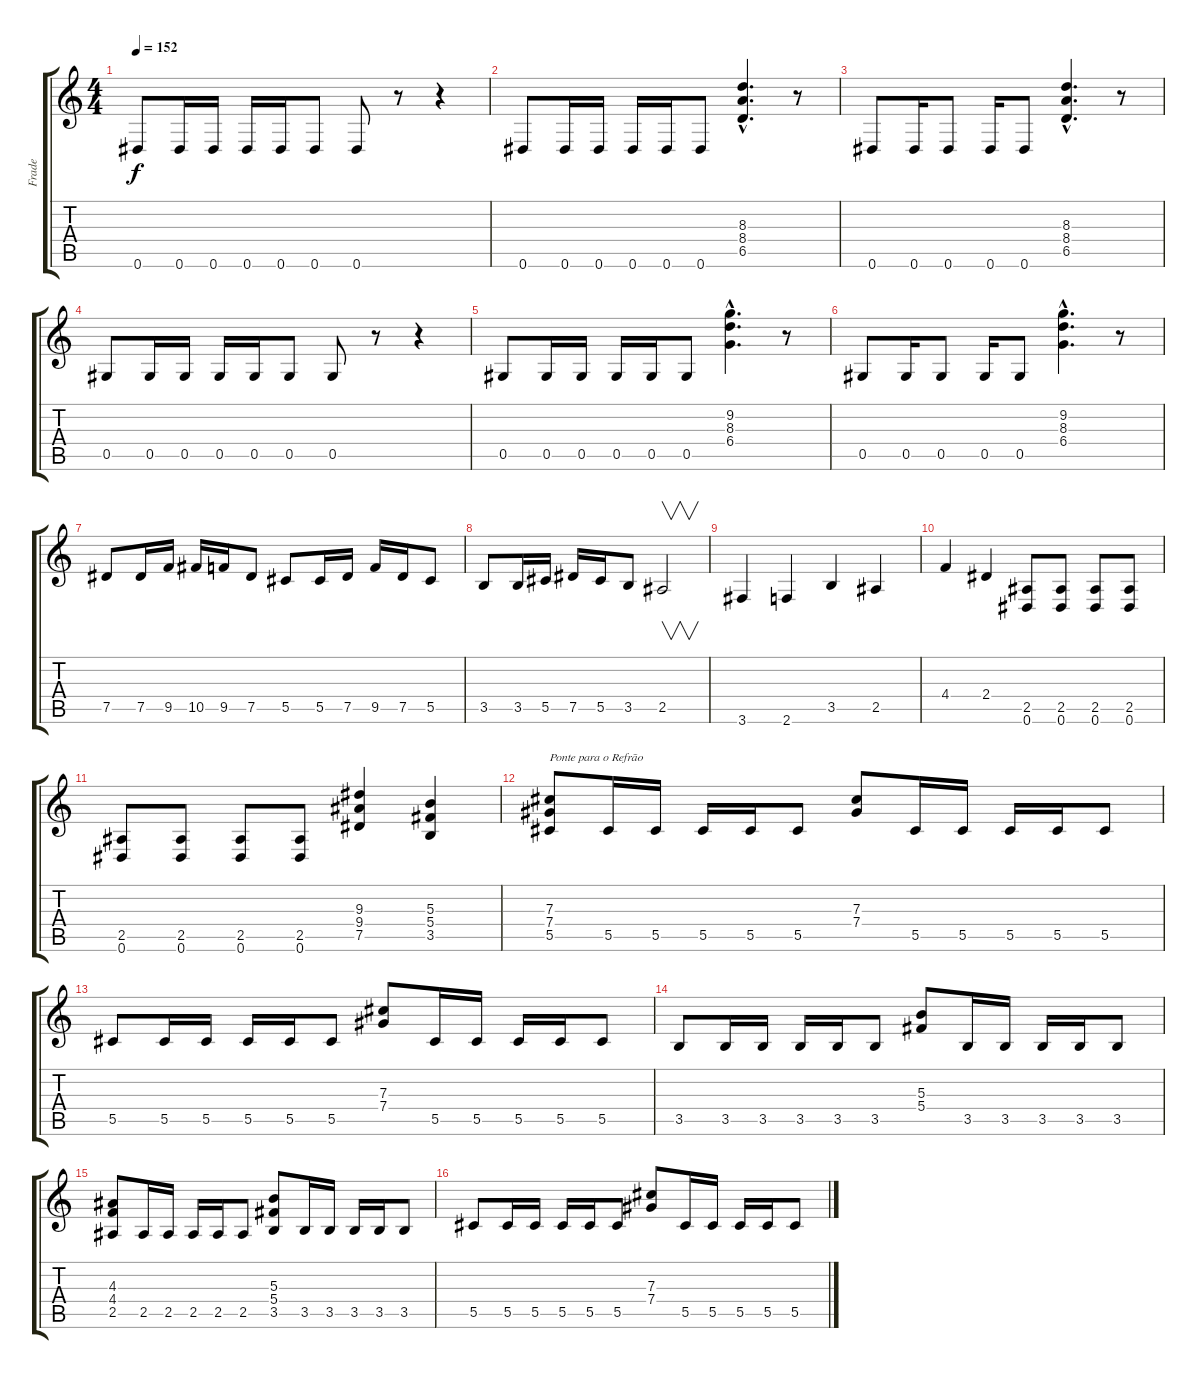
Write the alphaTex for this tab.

\track ("Frade" "Frade") {instrument distortionguitar}
\staff {score tabs}
\tuning (Eb4 Bb3 Gb3 Db3 Ab2 Eb2) {hide}
\ts (4 4)
\tempo 152
\clef g2
\ks c
0.6.8{dy f} 0.6.16 0.6.16 0.6.16 0.6.16 0.6.8 0.6.8 r.8 r.4 |
0.6.8 0.6.16 0.6.16 0.6.16 0.6.16 0.6.8 (8.3{hac} 8.4{hac} 6.5{hac}).4{d} r.8 |
0.6.8 0.6.16 0.6.8 0.6.16 0.6.8 (8.3{hac} 8.4{hac} 6.5{hac}).4{d} r.8 |
0.5.8 0.5.16 0.5.16 0.5.16 0.5.16 0.5.8 0.5.8 r.8 r.4 |
0.5.8 0.5.16 0.5.16 0.5.16 0.5.16 0.5.8 (9.2{hac} 8.3{hac} 6.4{hac}).4{d} r.8 |
0.5.8 0.5.16 0.5.8 0.5.16 0.5.8 (9.2{hac} 8.3{hac} 6.4{hac}).4{d} r.8 |
7.5.8 7.5.16 9.5.16 10.5.16 9.5.16 7.5.8 5.5.8 5.5.16 7.5.16 9.5.16 7.5.16 5.5.8 |
3.5.8 3.5.16 5.5.16 7.5.16 5.5.16 3.5.8 2.5.2{v} |
3.6.4 2.6.4 3.5.4 2.5.4 |
4.4.4 2.4.4 (2.5 0.6).8 (2.5 0.6).8 (2.5 0.6).8 (2.5 0.6).8 |
(2.5 0.6).8 (2.5 0.6).8 (2.5 0.6).8 (2.5 0.6).8 (9.3 9.4 7.5).4 (5.3 5.4 3.5).4 |
(7.3 7.4 5.5).8{txt "Ponte para o Refrão"} 5.5.16 5.5.16 5.5.16 5.5.16 5.5.8 (7.3 7.4).8 5.5.16 5.5.16 5.5.16 5.5.16 5.5.8 |
5.5.8 5.5.16 5.5.16 5.5.16 5.5.16 5.5.8 (7.3 7.4).8 5.5.16 5.5.16 5.5.16 5.5.16 5.5.8 |
3.5.8 3.5.16 3.5.16 3.5.16 3.5.16 3.5.8 (5.3 5.4).8 3.5.16 3.5.16 3.5.16 3.5.16 3.5.8 |
(4.3 4.4 2.5).8 2.5.16 2.5.16 2.5.16 2.5.16 2.5.8 (5.3 5.4 3.5).8 3.5.16 3.5.16 3.5.16 3.5.16 3.5.8 |
5.5.8 5.5.16 5.5.16 5.5.16 5.5.16 5.5.8 (7.3 7.4).8 5.5.16 5.5.16 5.5.16 5.5.16 5.5.8
